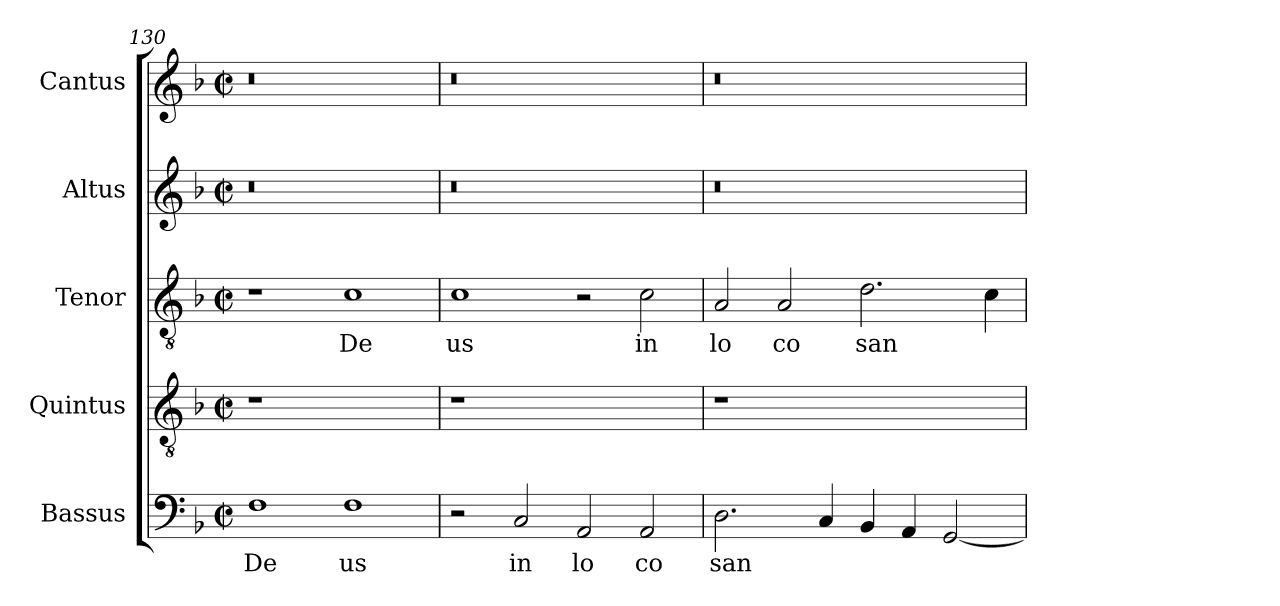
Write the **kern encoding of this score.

**kern	**text	**kern	**kern	**text	**kern	**kern
*part5	*part5	*part4	*part3	*part3	*part2	*part1
*staff5	*staff5	*staff4	*staff3	*staff3	*staff2	*staff1
*I"Bassus	*	*I"Quintus	*I"Tenor	*	*I"Altus	*I"Cantus
*I'Bassus	*	*I'Quintus	*I'Tenor	*	*I'Altus	*I'Cantus
!!LO:PB:g=z
*clefF4	*	*clefGv2	*clefGv2	*	*clefG2	*clefG2
*k[b-]	*	*k[b-]	*k[b-]	*	*k[b-]	*k[b-]
*F:	*	*F:	*F:	*	*F:	*F:
*M2/2	*	*M2/2	*M2/2	*	*M2/2	*M2/2
*met(c|)	*	*met(c|)	*met(c|)	*	*met(c|)	*met(c|)
=130	=130	=130	=130	=130	=130	=130
!	!LO:LY:b:cj	!	!	!	!	!
1F	De	1r	1r	.	0r	0r
!	!LO:LY:b:cj	!	!	!LO:LY:b:cj	!	!
1F	us	1ryy	1c	De	.	.
=131	=131	=131	=131	=131	=131	=131
!	!	!	!	!LO:LY:b:cj	!	!
2r	.	1r	1c	us	0r	0r
!	!LO:LY:b:cj	!	!	!	!	!
2C/	in	.	.	.	.	.
!	!LO:LY:b:cj	!	!	!	!	!
2AA/	lo	1ryy	2r	.	.	.
!	!LO:LY:b:cj	!	!	!LO:LY:b:cj	!	!
2AA/	co	.	2c\	in	.	.
=132	=132	=132	=132	=132	=132	=132
!	!LO:LY:b:cj	!	!	!LO:LY:b:cj	!	!
2.D\	san	1r	2A/	lo	0r	0r
!	!	!	!	!LO:LY:b:cj	!	!
.	.	.	2A/	co	.	.
!	!LO:LY:b:cj	!	!	!	!	!
4C/	.	.	.	.	.	.
!	!LO:LY:b:cj	!	!	!LO:LY:b:cj	!	!
4BB-/	.	1ryy	2.d\	san	.	.
!	!LO:LY:b:cj	!	!	!	!	!
4AA/	.	.	.	.	.	.
!	!LO:LY:b:cj	!	!	!	!	!
[<2GG/	.	.	.	.	.	.
!	!	!	!	!LO:LY:b:cj	!	!
.	.	.	4c\	.	.	.
=	=	=	=	=	=	=
*-	*-	*-	*-	*-	*-	*-
